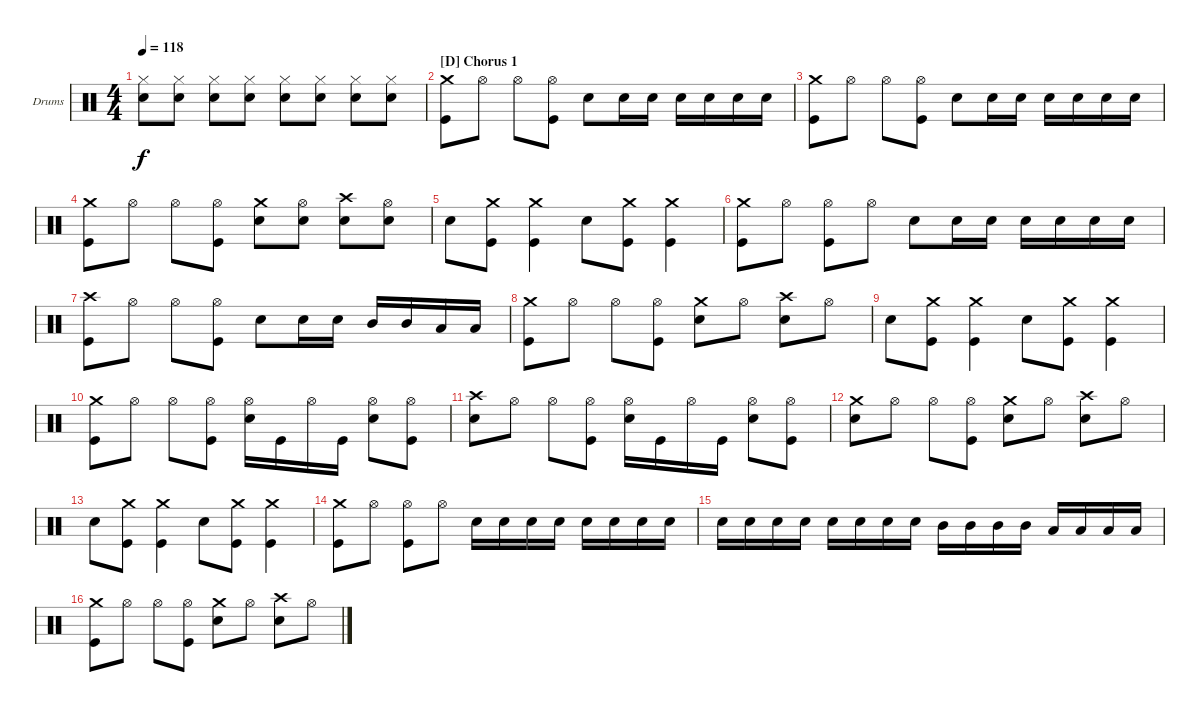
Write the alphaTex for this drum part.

\bracketExtendMode groupsimilarinstruments
\firstSystemTrackNameOrientation horizontal
\otherSystemsTrackNameOrientation horizontal
\track ("Drums (Lars Ulrich)" "Drums") {instrument percussion}
\staff {score}
\articulation defaults
\ts (4 4)
\tempo 118
\clef neutral
\ks c
("Hi-Hat (closed)" "Snare (hit) 2").8{dy f} ("Hi-Hat (closed)" "Snare (hit) 2").8 ("Hi-Hat (closed)" "Snare (hit) 2").8 ("Hi-Hat (closed)" "Snare (hit) 2").8 ("Hi-Hat (closed)" "Snare (hit) 2").8 ("Hi-Hat (closed)" "Snare (hit) 2").8 ("Hi-Hat (closed)" "Snare (hit) 2").8 ("Hi-Hat (closed)" "Snare (hit) 2").8 |
\section ("D" "Chorus 1")
("Kick (hit)" "Crash medium (hit)").8 "Hi-Hat (open)".8 "Hi-Hat (open)".8 ("Hi-Hat (open)" "Kick (hit)").8 "Snare (hit) 2".8 "Snare (hit) 2".16 "Snare (hit) 2".16 "Snare (hit) 2".16 "Snare (hit) 2".16 "Snare (hit) 2".16 "Snare (hit) 2".16 |
("Kick (hit)" "Crash medium (hit)").8 "Hi-Hat (open)".8 "Hi-Hat (open)".8 ("Hi-Hat (open)" "Kick (hit)").8 "Snare (hit) 2".8 "Snare (hit) 2".16 "Snare (hit) 2".16 "Snare (hit) 2".16 "Snare (hit) 2".16 "Snare (hit) 2".16 "Snare (hit) 2".16 |
("Kick (hit)" "Crash medium (hit)").8 "Hi-Hat (open)".8 "Hi-Hat (open)".8 ("Hi-Hat (open)" "Kick (hit)").8 ("Snare (hit) 2" "Crash medium (hit)").8 ("Snare (hit) 2" "Hi-Hat (open)").8 ("Crash high (hit)" "Snare (hit) 2").8 ("Snare (hit) 2" "Hi-Hat (open)").8 |
"Snare (hit) 2".8 ("Kick (hit)" "Crash medium (hit)").8 ("Crash medium (hit)" "Kick (hit)").4 "Snare (hit) 2".8 ("Kick (hit)" "Crash medium (hit)").8 ("Crash medium (hit)" "Kick (hit)").4 |
("Crash medium (hit)" "Kick (hit)").8 "Hi-Hat (open)".8 ("Hi-Hat (open)" "Kick (hit)").8 "Hi-Hat (open)".8 "Snare (hit) 2".8 "Snare (hit) 2".16 "Snare (hit) 2".16 "Snare (hit) 2".16 "Snare (hit) 2".16 "Snare (hit) 2".16 "Snare (hit) 2".16 |
("Crash high (hit)" "Kick (hit)").8 "Hi-Hat (open)".8 "Hi-Hat (open)".8 ("Hi-Hat (open)" "Kick (hit)").8 "Snare (hit) 2".8 "Snare (hit) 2".16 "Snare (hit) 2".16 "Mid Tom (hit)".16 "Mid Tom (hit)".16 "Low Tom (hit)".16 "Low Tom (hit)".16 |
("Crash medium (hit)" "Kick (hit)").8 "Hi-Hat (open)".8 "Hi-Hat (open)".8 ("Hi-Hat (open)" "Kick (hit)").8 ("Crash medium (hit)" "Snare (hit) 2").8 "Hi-Hat (open)".8 ("Crash high (hit)" "Snare (hit) 2").8 "Hi-Hat (open)".8 |
"Snare (hit) 2".8 ("Crash medium (hit)" "Kick (hit)").8 ("Crash medium (hit)" "Kick (hit)").4 "Snare (hit) 2".8 ("Crash medium (hit)" "Kick (hit)").8 ("Crash medium (hit)" "Kick (hit)").4 |
("Crash medium (hit)" "Kick (hit)").8 "Hi-Hat (open)".8 "Hi-Hat (open)".8 ("Hi-Hat (open)" "Kick (hit)").8 ("Hi-Hat (open)" "Snare (hit) 2").16 "Kick (hit)".16 "Hi-Hat (open)".16 "Kick (hit)".16 ("Hi-Hat (open)" "Snare (hit) 2").8 ("Hi-Hat (open)" "Kick (hit)").8 |
("Crash high (hit)" "Snare (hit) 2").8 "Hi-Hat (open)".8 "Hi-Hat (open)".8 ("Hi-Hat (open)" "Kick (hit)").8 ("Hi-Hat (open)" "Snare (hit) 2").16 "Kick (hit)".16 "Hi-Hat (open)".16 "Kick (hit)".16 ("Hi-Hat (open)" "Snare (hit) 2").8 ("Hi-Hat (open)" "Kick (hit)").8 |
("Crash medium (hit)" "Snare (hit) 2").8 "Hi-Hat (open)".8 "Hi-Hat (open)".8 ("Hi-Hat (open)" "Kick (hit)").8 ("Crash medium (hit)" "Snare (hit) 2").8 "Hi-Hat (open)".8 ("Crash high (hit)" "Snare (hit) 2").8 "Hi-Hat (open)".8 |
"Snare (hit) 2".8 ("Crash medium (hit)" "Kick (hit)").8 ("Crash medium (hit)" "Kick (hit)").4 "Snare (hit) 2".8 ("Crash medium (hit)" "Kick (hit)").8 ("Crash medium (hit)" "Kick (hit)").4 |
("Crash medium (hit)" "Kick (hit)").8 "Hi-Hat (open)".8 ("Hi-Hat (open)" "Kick (hit)").8 "Hi-Hat (open)".8 "Snare (hit) 2".16 "Snare (hit) 2".16 "Snare (hit) 2".16 "Snare (hit) 2".16 "Snare (hit) 2".16 "Snare (hit) 2".16 "Snare (hit) 2".16 "Snare (hit) 2".16 |
"Snare (hit) 2".16 "Snare (hit) 2".16 "Snare (hit) 2".16 "Snare (hit) 2".16 "Snare (hit) 2".16 "Snare (hit) 2".16 "Snare (hit) 2".16 "Snare (hit) 2".16 "Mid Tom (hit)".16 "Mid Tom (hit)".16 "Mid Tom (hit)".16 "Mid Tom (hit)".16 "Low Tom (hit)".16 "Low Tom (hit)".16 "Low Tom (hit)".16 "Low Tom (hit)".16 |
("Crash medium (hit)" "Kick (hit)").8 "Hi-Hat (open)".8 "Hi-Hat (open)".8 ("Hi-Hat (open)" "Kick (hit)").8 ("Crash medium (hit)" "Snare (hit) 2").8 "Hi-Hat (open)".8 ("Crash high (hit)" "Snare (hit) 2").8 "Hi-Hat (open)".8
